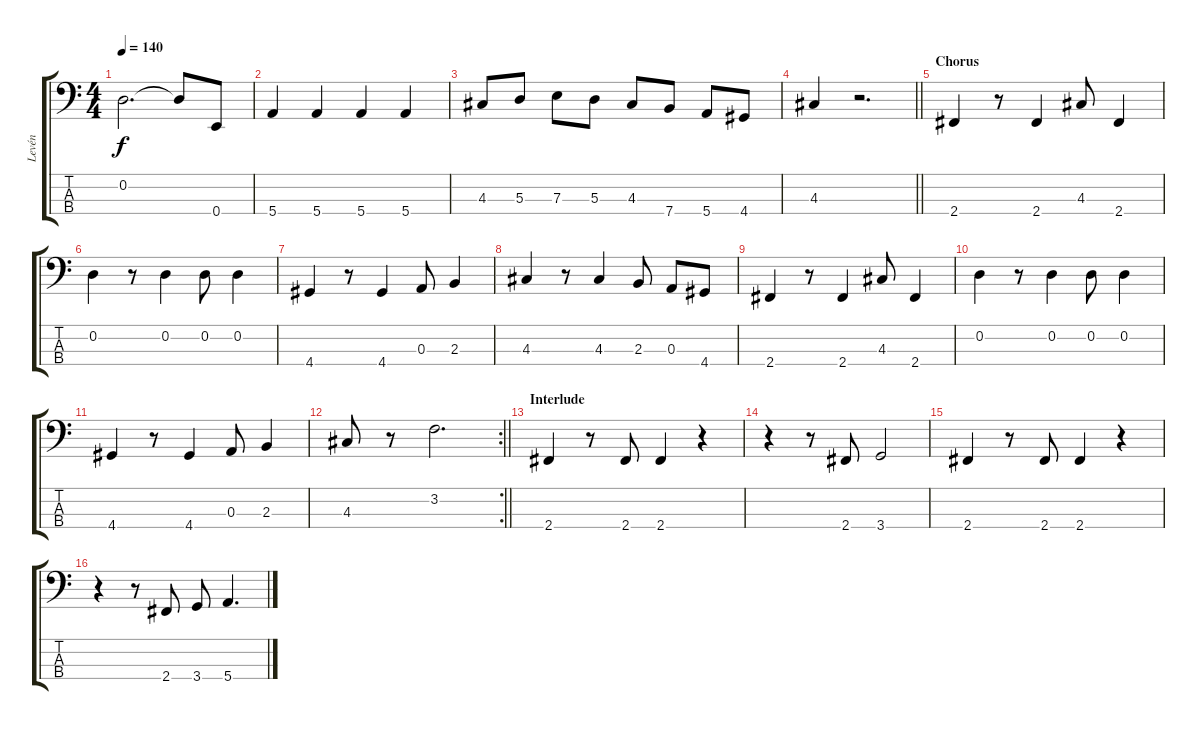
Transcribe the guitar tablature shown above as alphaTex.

\track ("Levén" "Levén") {instrument electricbasspick}
\staff {score tabs}
\tuning (G2 D2 A1 E1) {hide}
\ts (4 4)
\tempo 140
\clef f4
\ks c
0.2.2{d dy f} 0.2{t}.8 0.4.8 |
5.4.4 5.4.4 5.4.4 5.4.4 |
4.3.8 5.3.8 7.3.8 5.3.8 4.3.8 7.4.8 5.4.8 4.4.8 |
\barLineRight lightlight
4.3.4 r.2{d} |
\section ("" "Chorus")
2.4.4 r.8 2.4.4 4.3.8 2.4.4 |
0.2.4 r.8 0.2.4 0.2.8 0.2.4 |
4.4.4 r.8 4.4.4 0.3.8 2.3.4 |
4.3.4 r.8 4.3.4 2.3.8 0.3.8 4.4.8 |
2.4.4 r.8 2.4.4 4.3.8 2.4.4 |
0.2.4 r.8 0.2.4 0.2.8 0.2.4 |
4.4.4 r.8 4.4.4 0.3.8 2.3.4 |
\rc 2
\barLineRight lightlight
4.3.8 r.8 3.2.2{d} |
\section ("" "Interlude")
2.4.4 r.8 2.4.8 2.4.4 r.4 |
r.4 r.8 2.4.8 3.4.2 |
2.4.4 r.8 2.4.8 2.4.4 r.4 |
r.4 r.8 2.4.8 3.4.8 5.4.4{d}
